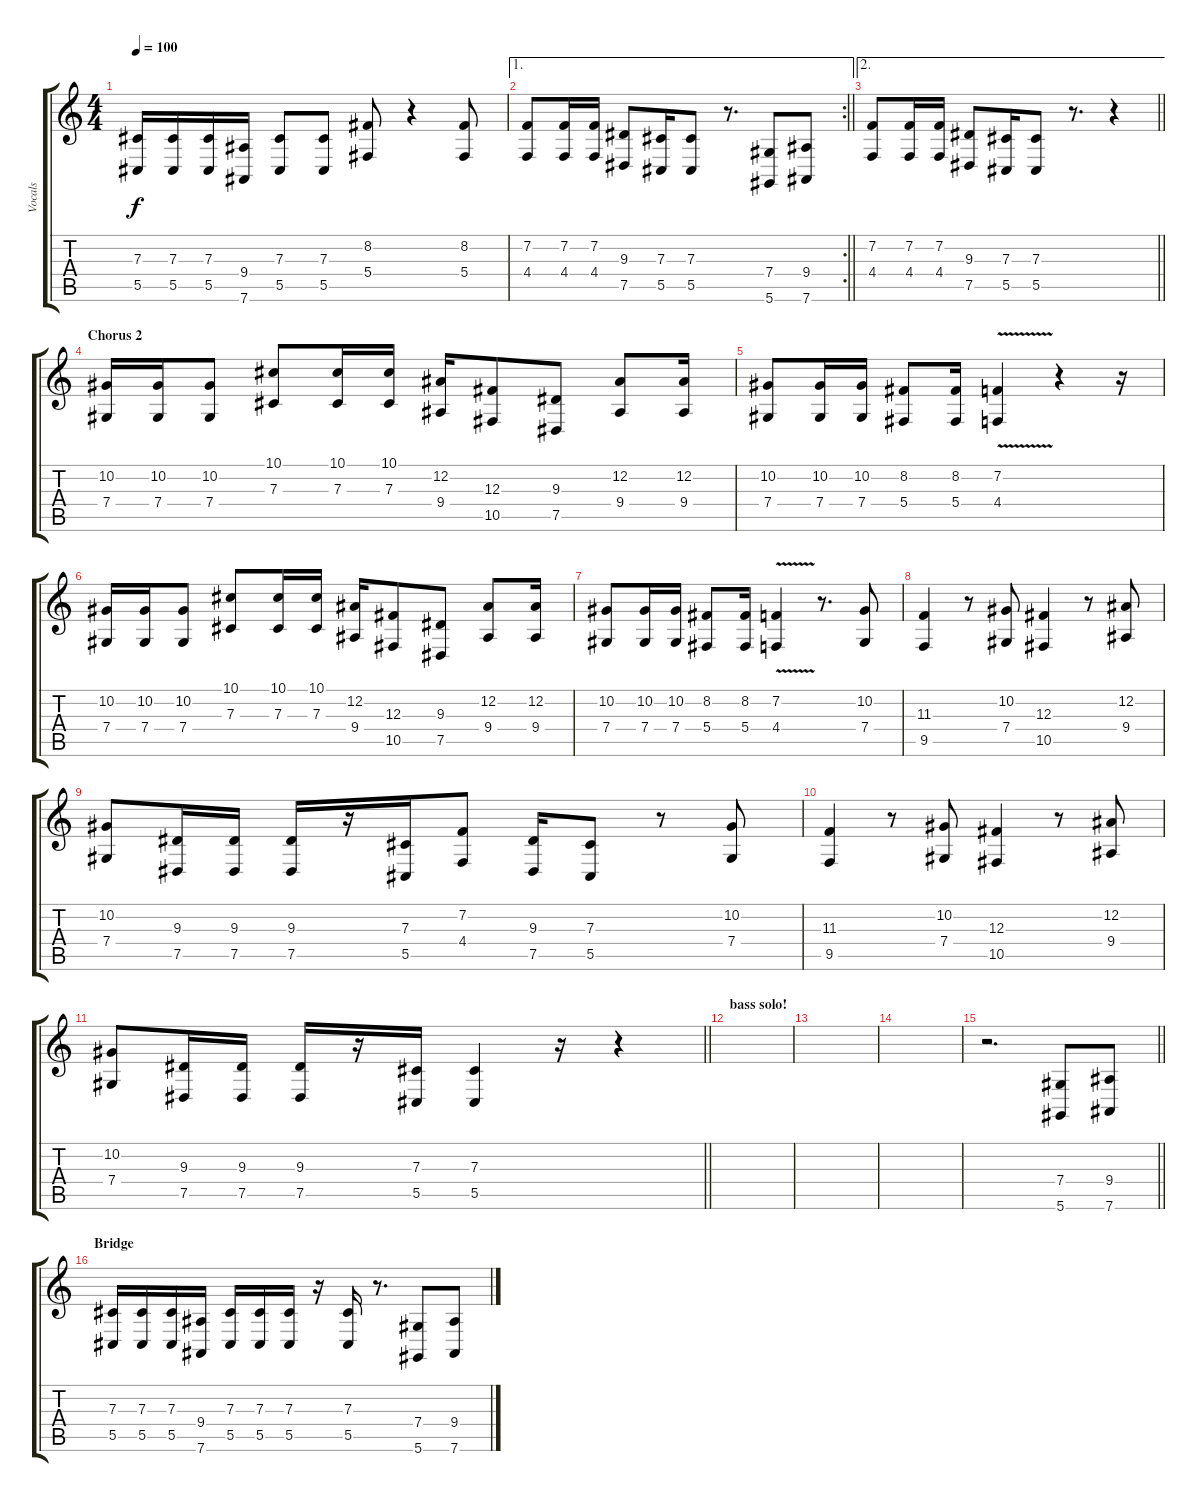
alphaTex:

\track ("Vocals" "Vocals") {instrument synthvoice}
\staff {score tabs}
\tuning (Eb4 Bb3 Gb3 Db3 Ab2 Eb2) {hide}
\ts (4 4)
\tempo 100
\clef g2
\ks c
(7.3 5.5).16{dy f} (7.3 5.5).16 (7.3 5.5).16 (9.4 7.6).16 (7.3 5.5).8 (7.3 5.5).8 (8.2 5.4).8 r.4 (8.2 5.4).8 |
\ae 1
\rc 2
\barLineRight lightlight
(7.2 4.4).8 (7.2 4.4).16 (7.2 4.4).16 (9.3 7.5).8 (7.3 5.5).16 (7.3 5.5).8 r.8{d} (7.4 5.6).8 (9.4 7.6).8 |
\ae 2
\barLineRight lightlight
(7.2 4.4).8 (7.2 4.4).16 (7.2 4.4).16 (9.3 7.5).8 (7.3 5.5).16 (7.3 5.5).8 r.8{d} r.4 |
\section ("" "Chorus 2")
(10.2 7.4).16 (10.2 7.4).16 (10.2 7.4).8 (10.1 7.3).8 (10.1 7.3).16 (10.1 7.3).16 (12.2 9.4).16 (12.3 10.5).8 (9.3 7.5).8 (12.2 9.4).8 (12.2 9.4).16 |
(10.2 7.4).8 (10.2 7.4).16 (10.2 7.4).16 (8.2 5.4).8 (8.2 5.4).16 (7.2 4.4{v}).4 r.4 r.16 |
(10.2 7.4).16 (10.2 7.4).16 (10.2 7.4).8 (10.1 7.3).8 (10.1 7.3).16 (10.1 7.3).16 (12.2 9.4).16 (12.3 10.5).8 (9.3 7.5).8 (12.2 9.4).8 (12.2 9.4).16 |
(10.2 7.4).8 (10.2 7.4).16 (10.2 7.4).16 (8.2 5.4).8 (8.2 5.4).16 (7.2 4.4{v}).4 r.8{d} (10.2 7.4).8 |
(11.3 9.5).4 r.8 (10.2 7.4).8 (12.3 10.5).4 r.8 (12.2 9.4).8 |
(10.2 7.4).8 (9.3 7.5).16 (9.3 7.5).16 (9.3 7.5).16 r.16 (7.3 5.5).16 (7.2 4.4).8 (9.3 7.5).16 (7.3 5.5).8 r.8 (10.2 7.4).8 |
(11.3 9.5).4 r.8 (10.2 7.4).8 (12.3 10.5).4 r.8 (12.2 9.4).8 |
\barLineRight lightlight
(10.2 7.4).8 (9.3 7.5).16 (9.3 7.5).16 (9.3 7.5).16 r.16 (7.3 5.5).16 (7.3 5.5).4 r.16 r.4 |
\section ("" "bass solo!")
|
|
|
\barLineRight lightlight
r.2{d} (7.4 5.6).8 (9.4 7.6).8 |
\section ("" "Bridge")
(7.3 5.5).16 (7.3 5.5).16 (7.3 5.5).16 (9.4 7.6).16 (7.3 5.5).16 (7.3 5.5).16 (7.3 5.5).16 r.16 (7.3 5.5).16 r.8{d} (7.4 5.6).8 (9.4 7.6).8
